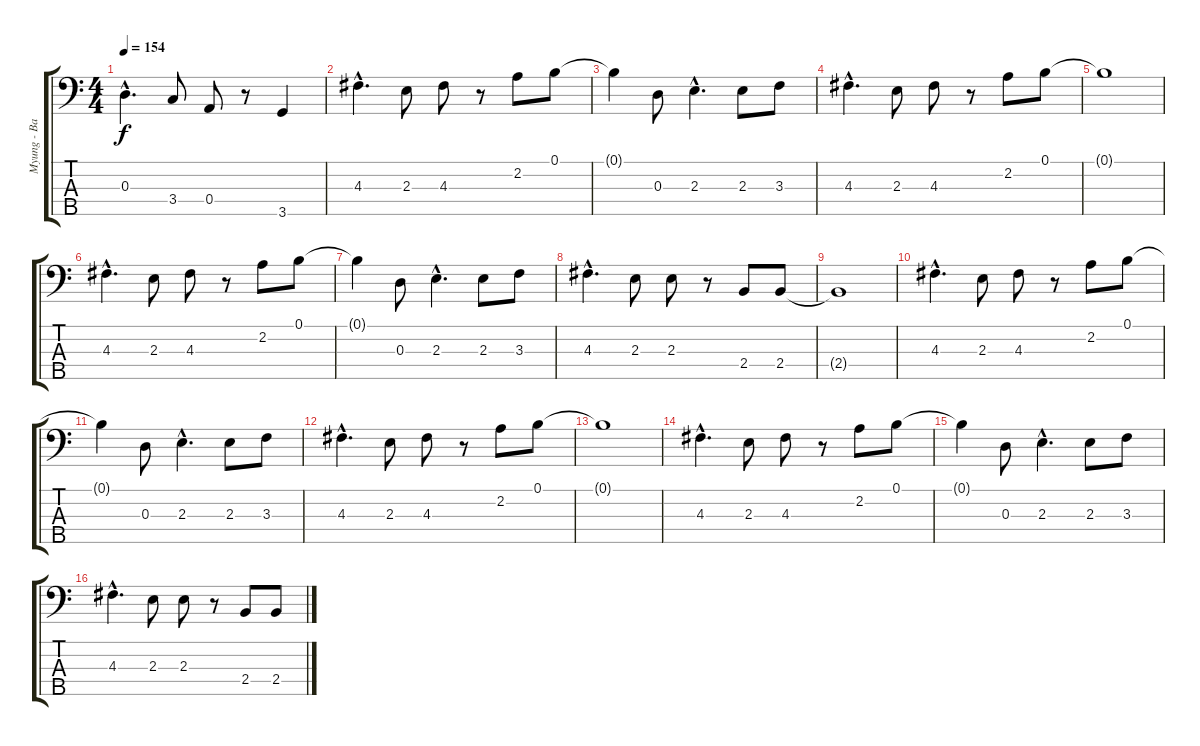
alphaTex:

\track ("Myung - Bass" "Myung - Ba") {instrument electricbassfinger}
\staff {score tabs}
\tuning (B2 G2 D2 A1 E1) {hide}
\ts (4 4)
\tempo 154
\clef f4
\ks c
0.3{hac t}.4{d dy f} 3.4.8 0.4.8 r.8 3.5.4 |
4.3{hac}.4{d} 2.3.8 4.3.8 r.8 2.2.8 0.1.8 |
0.1{t}.4 0.3.8 2.3{hac}.4{d} 2.3.8 3.3.8 |
4.3{hac}.4{d} 2.3.8 4.3.8 r.8 2.2.8 0.1.8 |
0.1{t}.1 |
4.3{hac}.4{d} 2.3.8 4.3.8 r.8 2.2.8 0.1.8 |
0.1{t}.4 0.3.8 2.3{hac}.4{d} 2.3.8 3.3.8 |
4.3{hac}.4{d} 2.3.8 2.3.8 r.8 2.4.8 2.4.8 |
2.4{t}.1 |
4.3{hac}.4{d} 2.3.8 4.3.8 r.8 2.2.8 0.1.8 |
0.1{t}.4 0.3.8 2.3{hac}.4{d} 2.3.8 3.3.8 |
4.3{hac}.4{d} 2.3.8 4.3.8 r.8 2.2.8 0.1.8 |
0.1{t}.1 |
4.3{hac}.4{d} 2.3.8 4.3.8 r.8 2.2.8 0.1.8 |
0.1{t}.4 0.3.8 2.3{hac}.4{d} 2.3.8 3.3.8 |
4.3{hac}.4{d} 2.3.8 2.3.8 r.8 2.4.8 2.4.8
